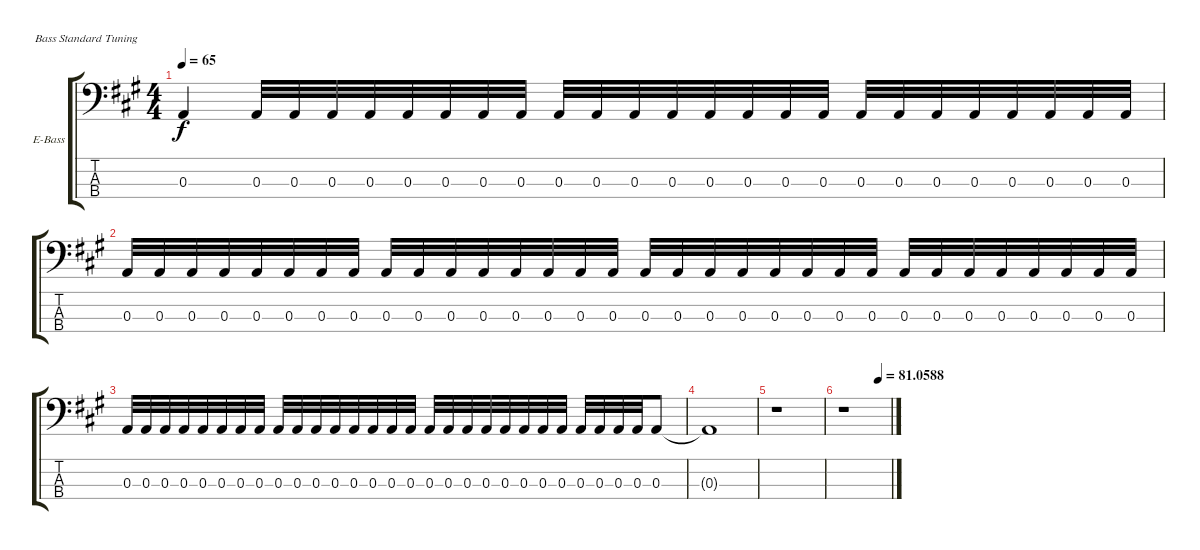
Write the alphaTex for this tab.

\bracketExtendMode groupsimilarinstruments
\firstSystemTrackNameOrientation horizontal
\otherSystemsTrackNameOrientation horizontal
\track ("Bass" "E-Bass") {instrument electricbassfinger}
\staff {score tabs}
\tuning (G2 D2 A1 E1)
\ts (4 4)
\tempo 65
\clef f4
\ks a
0.3.4{dy f} 0.3.32 0.3.32 0.3.32 0.3.32 0.3.32 0.3.32 0.3.32 0.3.32 0.3.32 0.3.32 0.3.32 0.3.32 0.3.32 0.3.32 0.3.32 0.3.32 0.3.32 0.3.32 0.3.32 0.3.32 0.3.32 0.3.32 0.3.32 0.3.32 |
0.3.32 0.3.32 0.3.32 0.3.32 0.3.32 0.3.32 0.3.32 0.3.32 0.3.32 0.3.32 0.3.32 0.3.32 0.3.32 0.3.32 0.3.32 0.3.32 0.3.32 0.3.32 0.3.32 0.3.32 0.3.32 0.3.32 0.3.32 0.3.32 0.3.32 0.3.32 0.3.32 0.3.32 0.3.32 0.3.32 0.3.32 0.3.32 |
0.3.32 0.3.32 0.3.32 0.3.32 0.3.32 0.3.32 0.3.32 0.3.32 0.3.32 0.3.32 0.3.32 0.3.32 0.3.32 0.3.32 0.3.32 0.3.32 0.3.32 0.3.32 0.3.32 0.3.32 0.3.32 0.3.32 0.3.32 0.3.32 0.3.32 0.3.32 0.3.32 0.3.32 0.3.8 |
0.3{t}.1 |
r.1 |
\tempo (81.0588 0.75)
r.1
